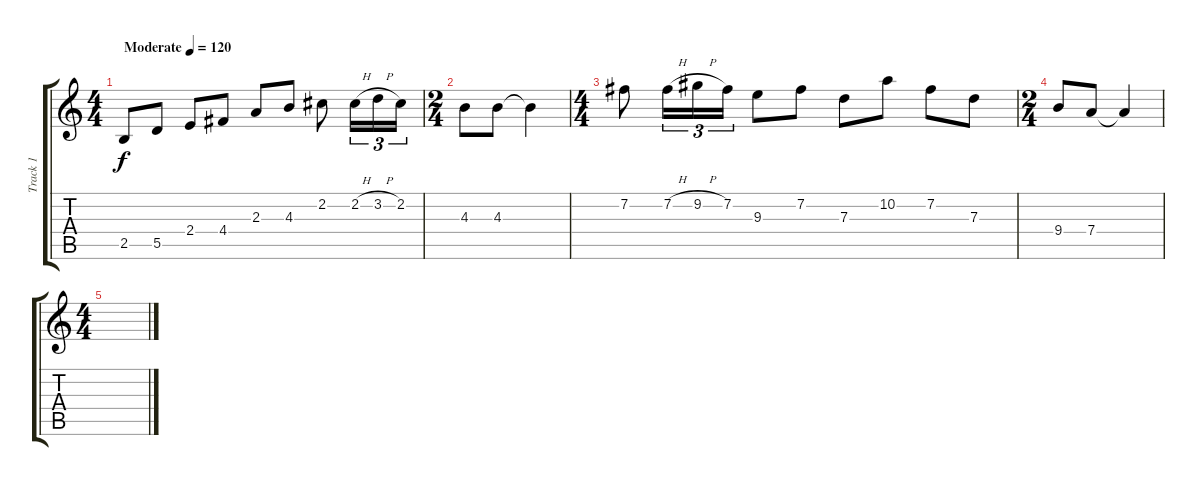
\track ("Track 1" "Track 1") {instrument acousticguitarsteel}
\staff {score tabs}
\tuning (E4 B3 G3 D3 A2 E2) {hide}
\ts (4 4)
\tempo (120 "Moderate")
\clef g2
\ks c
2.5.8{dy f instrument acousticguitarsteel} 5.5.8 2.4.8 4.4.8 2.3.8 4.3.8 2.2.8 2.2{h}.16{tu (3 2)} 3.2{h}.16{tu (3 2)} 2.2.16{tu (3 2)} |
\ts (2 4)
4.3.8 4.3.8 4.3{t}.4 |
\ts (4 4)
7.2.8 7.2{h}.16{tu (3 2)} 9.2{h}.16{tu (3 2)} 7.2.16{tu (3 2)} 9.3.8 7.2.8 7.3.8 10.2.8 7.2.8 7.3.8 |
\ts (2 4)
9.4.8 7.4.8 7.4{t}.4 |
\ts (4 4)
